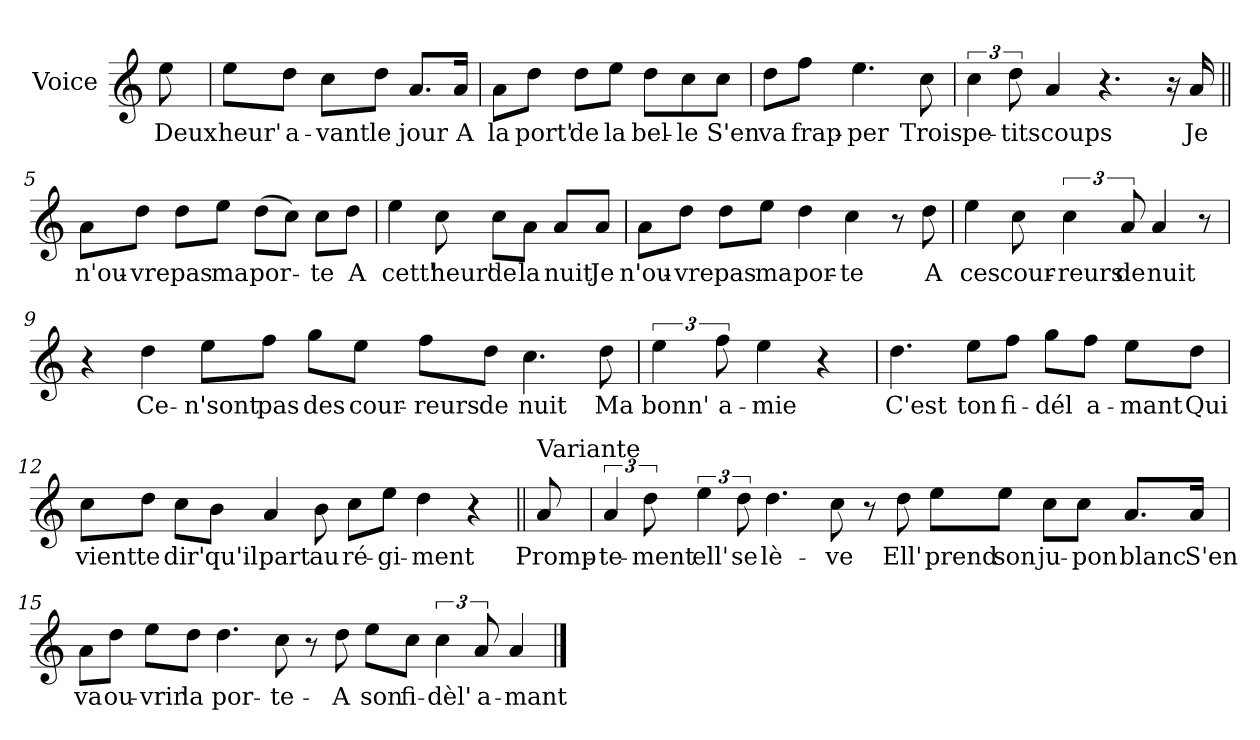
**kern	**text
*part1	*part1
*staff1	*staff1
*I"Voice	*
*I'V	*
*clefG2	*
*k[]	*
*C:	*
=	=
8ee\	Deux
=1	=1
8ee\L	heur'
8dd\J	a-
8cc\L	-vant
8dd\J	le
8.a/L	jour
16a/Jk	A
=2	=2
8a\L	la
8dd\J	port'
8dd\L	de
8ee\J	la
8dd\L	bel-
8cc\	-le
8cc\J	S'en
=3	=3
8dd\L	va
8ff\J	frap-
4.ee\	-per
8cc\	Trois
!!LO:LB:g=z
=4	=4
6cc\	pe-
12dd\	-tits
4a/	coups
4.r	.
16r	.
16a/	Je
=5||	=5||
*MM115	*
8a\L	n'ou-
8dd\J	-vre
8dd\L	pas
8ee\J	ma
(>8dd\L	por-
8cc\J)	.
8cc\L	-te
8dd\J	A
=6	=6
4ee\	cett'
8cc\	heur'
8cc\L	de
8a\J	la
8a/L	nuit
8a/J	Je
!!LO:LB:g=z
=7	=7
8a\L	n'ou-
8dd\J	-vre
8dd\L	pas
8ee\J	ma
4dd\	por-
4cc\	-te
8r	.
8dd\	A
=8	=8
4ee\	ces
8cc\	cour-
6cc\	-reurs
12a/	de
4a/	nuit
8r	.
=9	=9
4r	.
4dd\	Ce-
8ee\L	-n'sont
8ff\J	pas
8gg\L	des
8ee\J	cour-
8ff\L	-reurs
8dd\J	de
4.cc\	nuit
8dd\	Ma
!!LO:LB:g=z
=10	=10
6ee\	bonn'
12ff\	a-
4ee\	-mie
4r	.
=11	=11
4.dd\	C'est
8ee\L	ton
8ff\J	fi-
8gg\L	-dél
8ff\J	a-
8ee\L	-mant
8dd\J	Qui
=12	=12
8cc\L	vient
8dd\J	te
8cc\L	dir'
8b\J	qu'il
4a/	part
8b\	au
8cc\L	ré-
8ee\J	-gi-
4dd\	-ment
4r	.
!!LO:LB:g=z
=13||	=13||
!LO:TX:t=Variante	!
8a/	Promp-
=14	=14
6a/	-te-
12dd\	-ment
6ee\	ell'
12dd\	se
4.dd\	lè-
8cc\	-ve
8r	.
8dd\	Ell'
*MM120	*
8ee\L	prend
8ee\J	son
8cc\L	ju-
8cc\J	-pon
8.a/L	blanc
16a/Jk	S'en
!!LO:LB:g=z
=15	=15
8a\L	va
8dd\J	ou-
8ee\L	-vrir
8dd\J	la
4.dd\	por-
8cc\	-te-
8r	.
8dd\	-A
8ee\L	son
8cc\J	fi-
6cc\	-dèl'
12a/	a-
4a/	-mant
==	==
*-	*-
